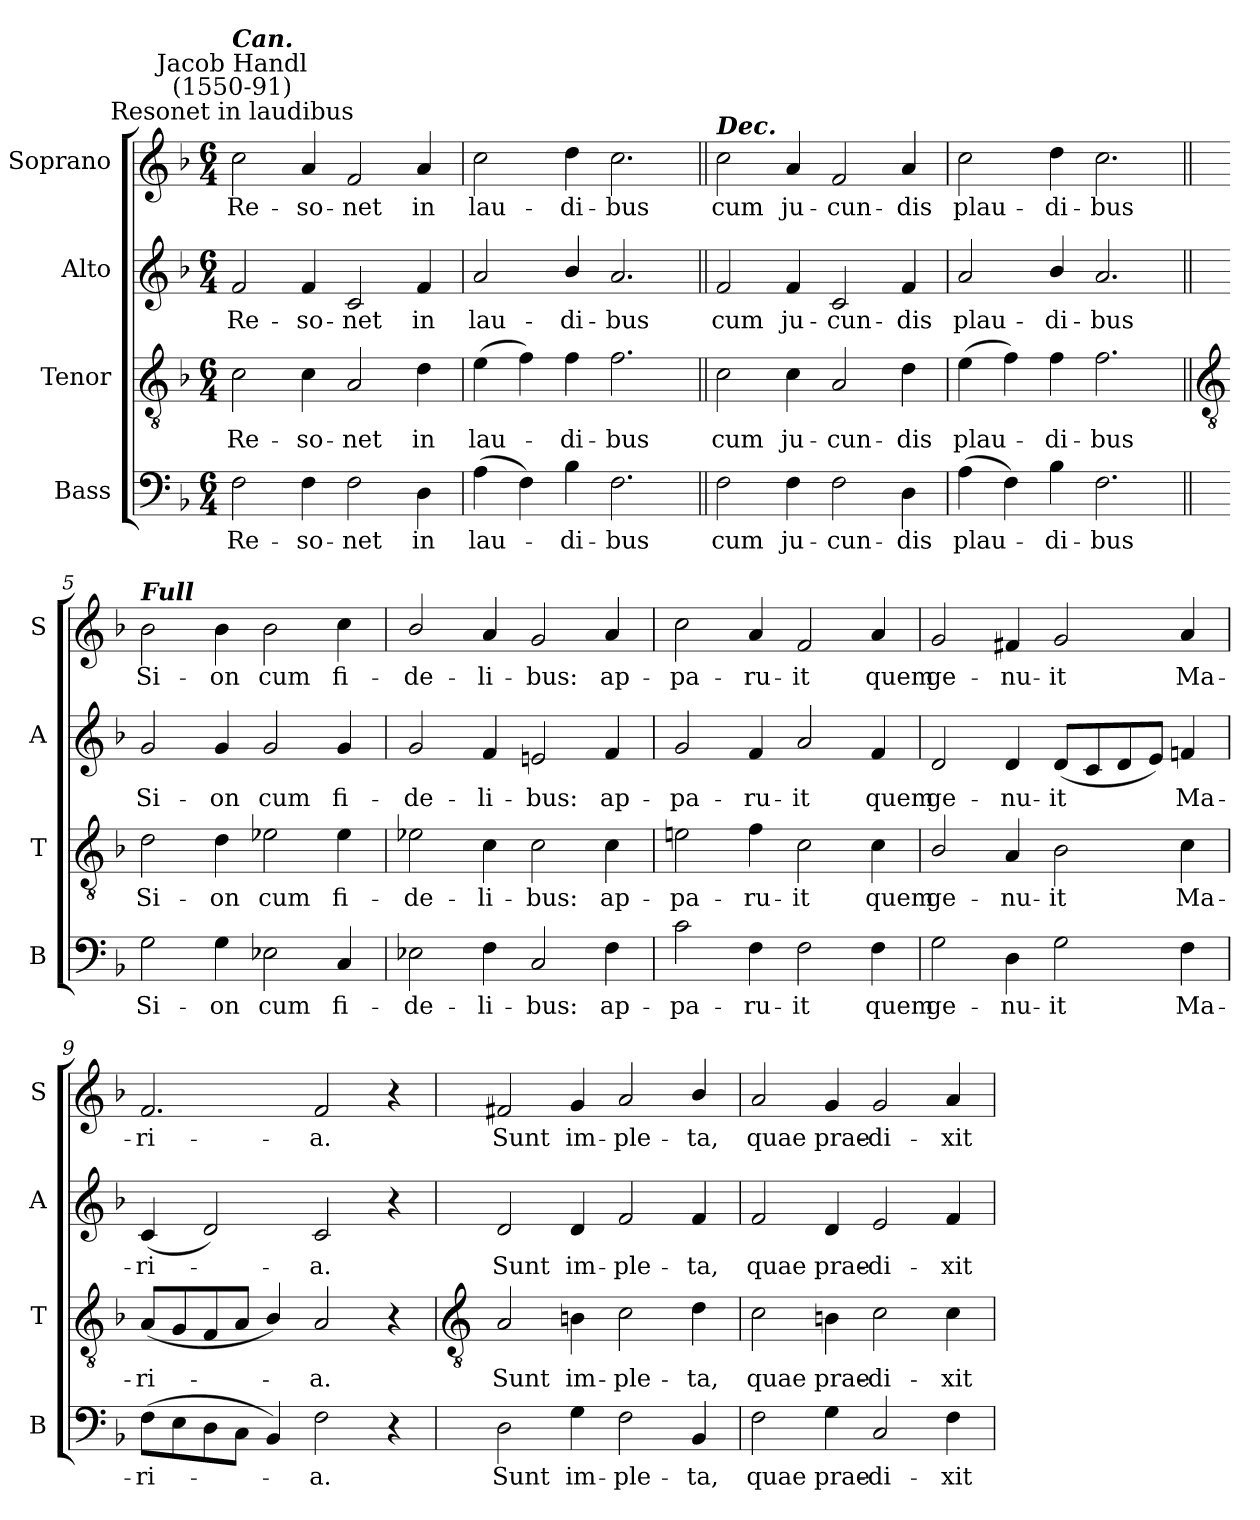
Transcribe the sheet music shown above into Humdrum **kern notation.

**kern	**text	**kern	**text	**kern	**text	**kern	**text
*part4	*part4	*part3	*part3	*part2	*part2	*part1	*part1
*staff4	*staff4	*staff3	*staff3	*staff2	*staff2	*staff1	*staff1
*I"Bass	*	*I"Tenor	*	*I"Alto	*	*I"Soprano	*
*I'B	*	*I'T	*	*I'A	*	*I'S	*
*clefF4	*	*clefGv2	*	*clefG2	*	*clefG2	*
*k[b-]	*	*k[b-]	*	*k[b-]	*	*k[b-]	*
*F:	*	*F:	*	*F:	*	*F:	*
*M6/4	*	*M6/4	*	*M6/4	*	*M6/4	*
=1	=1	=1	=1	=1	=1	=1	=1
!	!	!	!	!	!	!LO:TX:a:cj:t=Resonet in laudibus	!
!	!	!	!	!	!	!LO:TX:a:cj:t=Jacob Handl\n(1550-91)	!
!	!	!	!	!	!	!LO:TX:a:Bi:t=Can.	!
!	!LO:LY:b	!	!LO:LY:b	!	!LO:LY:b	!	!LO:LY:b
2F	Re-	2c	Re-	2f	Re-	2cc	Re-
!	!LO:LY:b	!	!LO:LY:b	!	!LO:LY:b	!	!LO:LY:b
4F	-so-	4c	-so-	4f	-so-	4a	-so-
!	!LO:LY:b	!	!LO:LY:b	!	!LO:LY:b	!	!LO:LY:b
2F	-net	2A	-net	2c	-net	2f	-net
!	!LO:LY:b	!	!LO:LY:b	!	!LO:LY:b	!	!LO:LY:b
4D	in	4d	in	4f	in	4a	in
=2	=2	=2	=2	=2	=2	=2	=2
!	!LO:LY:b	!	!LO:LY:b	!	!LO:LY:b	!	!LO:LY:b
(>4A	lau-	(>4e	lau-	2a	lau-	2cc	lau-
4F)	.	4f)	.	.	.	.	.
!	!LO:LY:b	!	!LO:LY:b	!	!LO:LY:b	!	!LO:LY:b
4B-	di-	4f	di-	4b-/	-di-	4dd	-di-
!	!LO:LY:b	!	!LO:LY:b	!	!LO:LY:b	!	!LO:LY:b
2.F	-bus	2.f	-bus	2.a	-bus	2.cc	-bus
=3||	=3||	=3||	=3||	=3||	=3||	=3||	=3||
!	!	!	!	!	!	!LO:TX:a:Bi:t=Dec.	!
!	!LO:LY:b	!	!LO:LY:b	!	!LO:LY:b	!	!LO:LY:b
2F	cum	2c	cum	2f	cum	2cc	cum
!	!LO:LY:b	!	!LO:LY:b	!	!LO:LY:b	!	!LO:LY:b
4F	ju-	4c	ju-	4f	ju-	4a	ju-
!	!LO:LY:b	!	!LO:LY:b	!	!LO:LY:b	!	!LO:LY:b
2F	-cun-	2A	-cun-	2c	-cun-	2f	-cun-
!	!LO:LY:b	!	!LO:LY:b	!	!LO:LY:b	!	!LO:LY:b
4D	-dis	4d	-dis	4f	-dis	4a	-dis
=4	=4	=4	=4	=4	=4	=4	=4
!	!LO:LY:b	!	!LO:LY:b	!	!LO:LY:b	!	!LO:LY:b
(>4A	plau-	(>4e	plau-	2a	plau-	2cc	plau-
4F)	.	4f)	.	.	.	.	.
!	!LO:LY:b	!	!LO:LY:b	!	!LO:LY:b	!	!LO:LY:b
4B-	di-	4f	di-	4b-/	-di-	4dd	-di-
!	!LO:LY:b	!	!LO:LY:b	!	!LO:LY:b	!	!LO:LY:b
2.F	-bus	2.f	-bus	2.a	-bus	2.cc	-bus
!!LO:LB:g=z
=5||	=5||	=5||	=5||	=5||	=5||	=5||	=5||
*	*	*clefGv2	*	*	*	*	*
!	!	!	!	!	!	!LO:TX:a:Bi:t=Full	!
!	!LO:LY:b	!	!LO:LY:b	!	!LO:LY:b	!	!LO:LY:b
2G	Si-	2d	Si-	2g	Si-	2b-	Si-
!	!LO:LY:b	!	!LO:LY:b	!	!LO:LY:b	!	!LO:LY:b
4G	-on	4d	-on	4g	-on	4b-	-on
!	!LO:LY:b	!	!LO:LY:b	!	!LO:LY:b	!	!LO:LY:b
2E-X	cum	2e-X	cum	2g	cum	2b-	cum
!	!LO:LY:b	!	!LO:LY:b	!	!LO:LY:b	!	!LO:LY:b
4C	fi-	4e-	fi-	4g	fi-	4cc	fi-
=6	=6	=6	=6	=6	=6	=6	=6
!	!LO:LY:b	!	!LO:LY:b	!	!LO:LY:b	!	!LO:LY:b
2E-X	-de-	2e-X	-de-	2g	-de-	2b-/	-de-
!	!LO:LY:b	!	!LO:LY:b	!	!LO:LY:b	!	!LO:LY:b
4F	-li-	4c	-li-	4f	-li-	4a	-li-
!	!LO:LY:b	!	!LO:LY:b	!	!LO:LY:b	!	!LO:LY:b
2C	-bus:	2c	-bus:	2en	-bus:	2g	-bus:
!	!LO:LY:b	!	!LO:LY:b	!	!LO:LY:b	!	!LO:LY:b
4F	ap-	4c	ap-	4f	ap-	4a	ap-
=7	=7	=7	=7	=7	=7	=7	=7
!	!LO:LY:b	!	!LO:LY:b	!	!LO:LY:b	!	!LO:LY:b
2c	-pa-	2en	-pa-	2g	-pa-	2cc	-pa-
!	!LO:LY:b	!	!LO:LY:b	!	!LO:LY:b	!	!LO:LY:b
4F	-ru-	4f	-ru-	4f	-ru-	4a	-ru-
!	!LO:LY:b	!	!LO:LY:b	!	!LO:LY:b	!	!LO:LY:b
2F	-it	2c	-it	2a	-it	2f	-it
!	!LO:LY:b	!	!LO:LY:b	!	!LO:LY:b	!	!LO:LY:b
4F	quem	4c	quem	4f	quem	4a	quem
=8	=8	=8	=8	=8	=8	=8	=8
!	!LO:LY:b	!	!LO:LY:b	!	!LO:LY:b	!	!LO:LY:b
2G	ge-	2B-/	ge-	2d	ge-	2g	ge-
!	!LO:LY:b	!	!LO:LY:b	!	!LO:LY:b	!	!LO:LY:b
4D	-nu-	4A	-nu-	4d	-nu-	4f#X	-nu-
!	!LO:LY:b	!	!LO:LY:b	!	!LO:LY:b	!	!LO:LY:b
2G	-it	2B-	-it	(<8dL	-it	2g	-it
.	.	.	.	8c	.	.	.
.	.	.	.	8d	.	.	.
.	.	.	.	8eJ)	.	.	.
!	!LO:LY:b	!	!LO:LY:b	!	!LO:LY:b	!	!LO:LY:b
4F	Ma-	4c	Ma-	4fn	Ma-	4a	Ma-
=9	=9	=9	=9	=9	=9	=9	=9
!	!LO:LY:b	!	!LO:LY:b	!	!LO:LY:b	!	!LO:LY:b
(>8FL	-ri-	(<8AL	-ri-	(<4c	-ri-	2.f	-ri-
8E	.	8G	.	.	.	.	.
8D	.	8F	.	2d)	.	.	.
8CJ	.	8AJ	.	.	.	.	.
4BB-)	.	4B-/)	.	.	.	.	.
!	!LO:LY:b	!	!LO:LY:b	!	!LO:LY:b	!	!LO:LY:b
2F	a.	2A	a.	2c	a.	2f	-a.
4r	.	4r	.	4r	.	4r	.
!!LO:LB:g=z
=10	=10	=10	=10	=10	=10	=10	=10
*	*	*clefGv2	*	*	*	*	*
!	!LO:LY:b	!	!LO:LY:b	!	!LO:LY:b	!	!LO:LY:b
2D	Sunt	2A	Sunt	2d	Sunt	2f#X	Sunt
!	!LO:LY:b	!	!LO:LY:b	!	!LO:LY:b	!	!LO:LY:b
4G	im-	4Bn	im-	4d	im-	4g	im-
!	!LO:LY:b	!	!LO:LY:b	!	!LO:LY:b	!	!LO:LY:b
2F	-ple-	2c	-ple-	2f	-ple-	2a	-ple-
!	!LO:LY:b	!	!LO:LY:b	!	!LO:LY:b	!	!LO:LY:b
4BB-	-ta,	4d	-ta,	4f	-ta,	4b-/	-ta,
=11	=11	=11	=11	=11	=11	=11	=11
!	!LO:LY:b	!	!LO:LY:b	!	!LO:LY:b	!	!LO:LY:b
2F	quae	2c	quae	2f	quae	2a	quae
!	!LO:LY:b	!	!LO:LY:b	!	!LO:LY:b	!	!LO:LY:b
4G	prae-	4Bn	prae-	4d	prae-	4g	prae-
!	!LO:LY:b	!	!LO:LY:b	!	!LO:LY:b	!	!LO:LY:b
2C	-di-	2c	-di-	2e	-di-	2g	-di-
!	!LO:LY:b	!	!LO:LY:b	!	!LO:LY:b	!	!LO:LY:b
4F	-xit	4c	-xit	4f	-xit	4a	-xit
=	=	=	=	=	=	=	=
*-	*-	*-	*-	*-	*-	*-	*-
